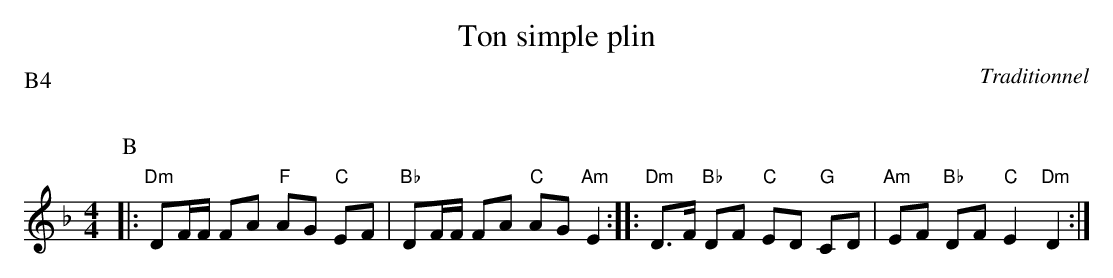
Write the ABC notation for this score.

X:1
T:Ton simple plin
C:Traditionnel
Q:C2=160
P:B4
M:4/4
K:Dm
P:B
|: "Dm"DF/2F/2 FA "F"AG "C"EF | "Bb"DF/2F/2 FA "C"AG "Am"E2 ::\
"Dm"D>F "Bb"DF "C"ED "G"CD | "Am"EF "Bb"DF "C"E2 "Dm"D2 :|
